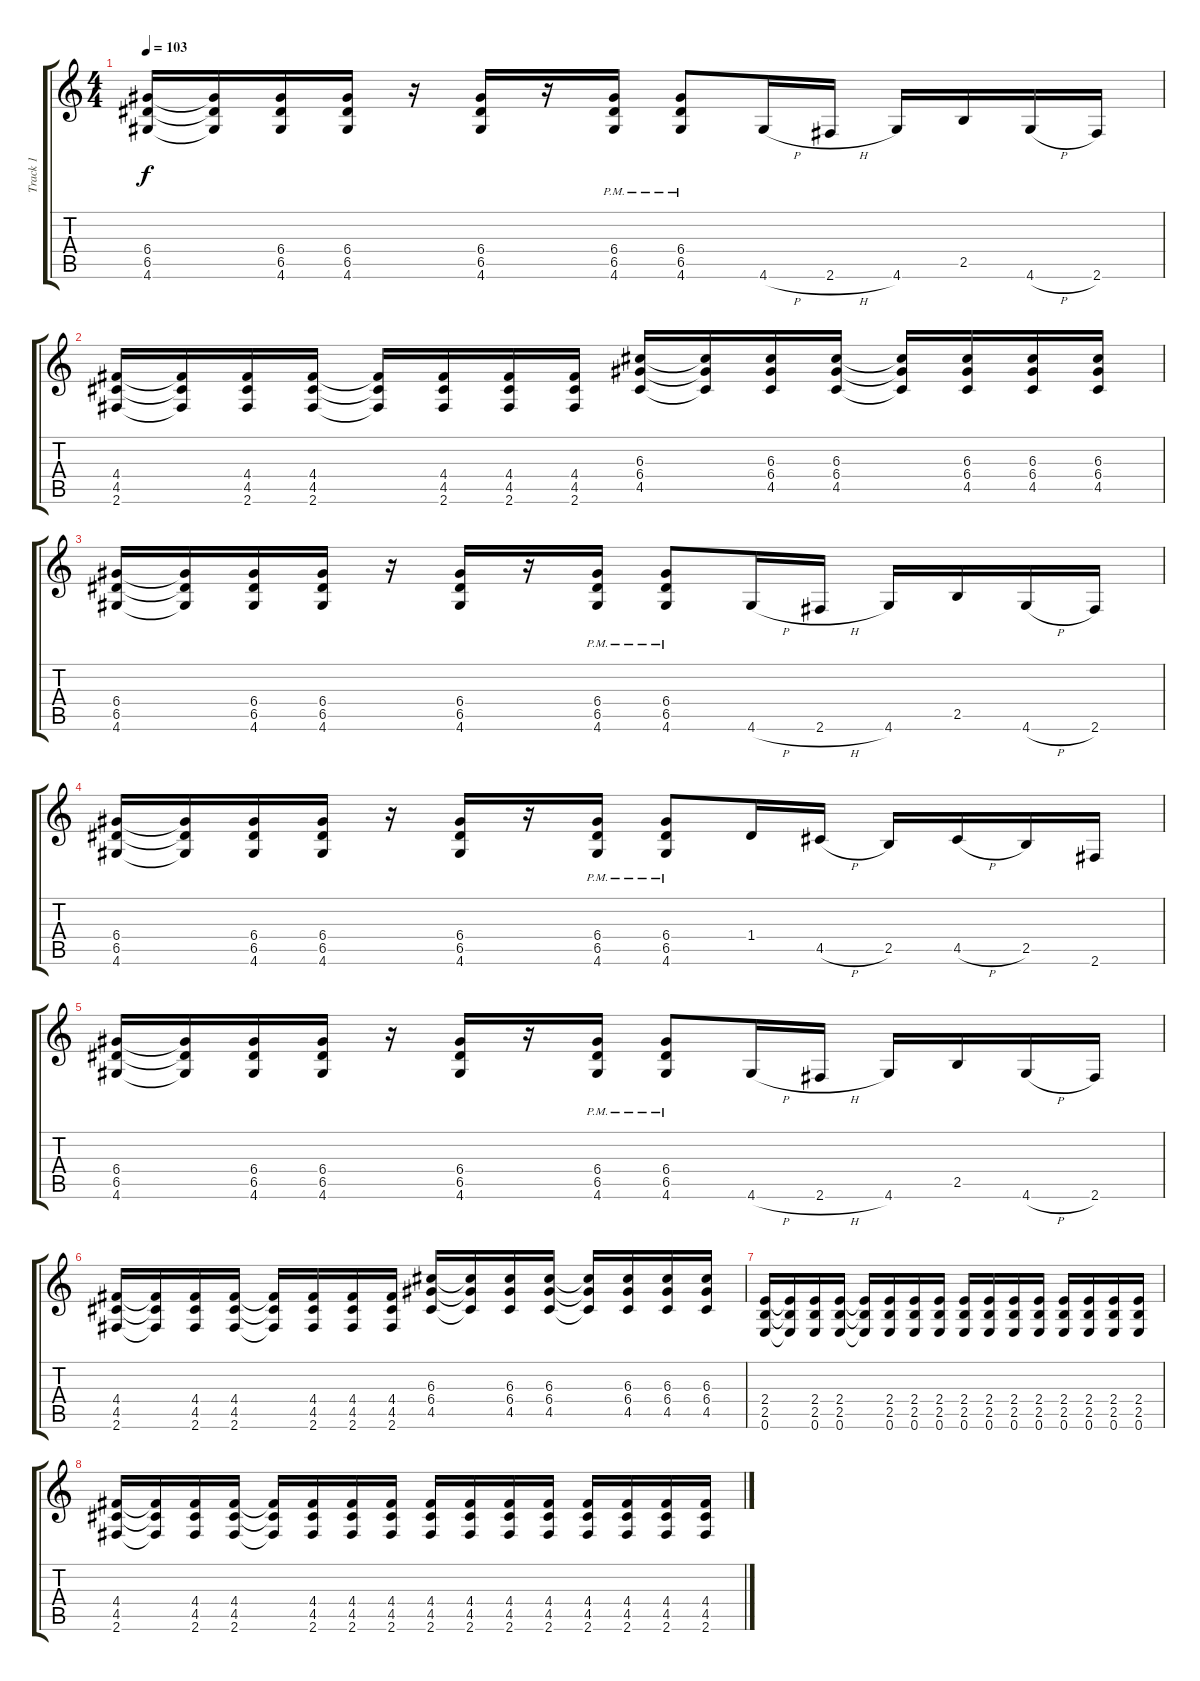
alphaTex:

\track ("Track 1" "Track 1") {instrument distortionguitar}
\staff {score tabs}
\tuning (E4 B3 G3 D3 A2 E2) {hide}
\ts (4 4)
\tempo 103
\clef g2
\ks c
(6.4 6.5 4.6).16{dy f} (6.4{t} 6.5{t} 4.6{t}).16 (6.4 6.5 4.6).16 (6.4 6.5 4.6).16 r.16 (6.4 6.5 4.6).16 r.16 (6.4{pm} 6.5{pm} 4.6{pm}).16 (6.4{pm} 6.5{pm} 4.6{pm}).8 4.6{h}.16 2.6{h}.16 4.6.16 2.5.16 4.6{h}.16 2.6.16 |
(4.4 4.5 2.6).16 (4.4{t} 4.5{t} 2.6{t}).16 (4.4 4.5 2.6).16 (4.4 4.5 2.6).16 (4.4{t} 4.5{t} 2.6{t}).16 (4.4 4.5 2.6).16 (4.4 4.5 2.6).16 (4.4 4.5 2.6).16 (6.3 6.4 4.5).16 (6.3{t} 6.4{t} 4.5{t}).16 (6.3 6.4 4.5).16 (6.3 6.4 4.5).16 (6.3{t} 6.4{t} 4.5{t}).16 (6.3 6.4 4.5).16 (6.3 6.4 4.5).16 (6.3 6.4 4.5).16 |
(6.4 6.5 4.6).16 (6.4{t} 6.5{t} 4.6{t}).16 (6.4 6.5 4.6).16 (6.4 6.5 4.6).16 r.16 (6.4 6.5 4.6).16 r.16 (6.4{pm} 6.5{pm} 4.6{pm}).16 (6.4{pm} 6.5{pm} 4.6{pm}).8 4.6{h}.16 2.6{h}.16 4.6.16 2.5.16 4.6{h}.16 2.6.16 |
(6.4 6.5 4.6).16 (6.4{t} 6.5{t} 4.6{t}).16 (6.4 6.5 4.6).16 (6.4 6.5 4.6).16 r.16 (6.4 6.5 4.6).16 r.16 (6.4{pm} 6.5{pm} 4.6{pm}).16 (6.4{pm} 6.5{pm} 4.6{pm}).8 1.4.16 4.5{h}.16 2.5.16 4.5{h}.16 2.5.16 2.6.16 |
(6.4 6.5 4.6).16 (6.4{t} 6.5{t} 4.6{t}).16 (6.4 6.5 4.6).16 (6.4 6.5 4.6).16 r.16 (6.4 6.5 4.6).16 r.16 (6.4{pm} 6.5{pm} 4.6{pm}).16 (6.4{pm} 6.5{pm} 4.6{pm}).8 4.6{h}.16 2.6{h}.16 4.6.16 2.5.16 4.6{h}.16 2.6.16 |
(4.4 4.5 2.6).16 (4.4{t} 4.5{t} 2.6{t}).16 (4.4 4.5 2.6).16 (4.4 4.5 2.6).16 (4.4{t} 4.5{t} 2.6{t}).16 (4.4 4.5 2.6).16 (4.4 4.5 2.6).16 (4.4 4.5 2.6).16 (6.3 6.4 4.5).16 (6.3{t} 6.4{t} 4.5{t}).16 (6.3 6.4 4.5).16 (6.3 6.4 4.5).16 (6.3{t} 6.4{t} 4.5{t}).16 (6.3 6.4 4.5).16 (6.3 6.4 4.5).16 (6.3 6.4 4.5).16 |
(2.4 2.5 0.6).16 (2.4{t} 2.5{t} 0.6{t}).16 (2.4 2.5 0.6).16 (2.4 2.5 0.6).16 (2.4{t} 2.5{t} 0.6{t}).16 (2.4 2.5 0.6).16 (2.4 2.5 0.6).16 (2.4 2.5 0.6).16 (2.4 2.5 0.6).16 (2.4 2.5 0.6).16 (2.4 2.5 0.6).16 (2.4 2.5 0.6).16 (2.4 2.5 0.6).16 (2.4 2.5 0.6).16 (2.4 2.5 0.6).16 (2.4 2.5 0.6).16 |
(4.4 4.5 2.6).16 (4.4{t} 4.5{t} 2.6{t}).16 (4.4 4.5 2.6).16 (4.4 4.5 2.6).16 (4.4{t} 4.5{t} 2.6{t}).16 (4.4 4.5 2.6).16 (4.4 4.5 2.6).16 (4.4 4.5 2.6).16 (4.4 4.5 2.6).16 (4.4 4.5 2.6).16 (4.4 4.5 2.6).16 (4.4 4.5 2.6).16 (4.4 4.5 2.6).16 (4.4 4.5 2.6).16 (4.4 4.5 2.6).16 (4.4 4.5 2.6).16
